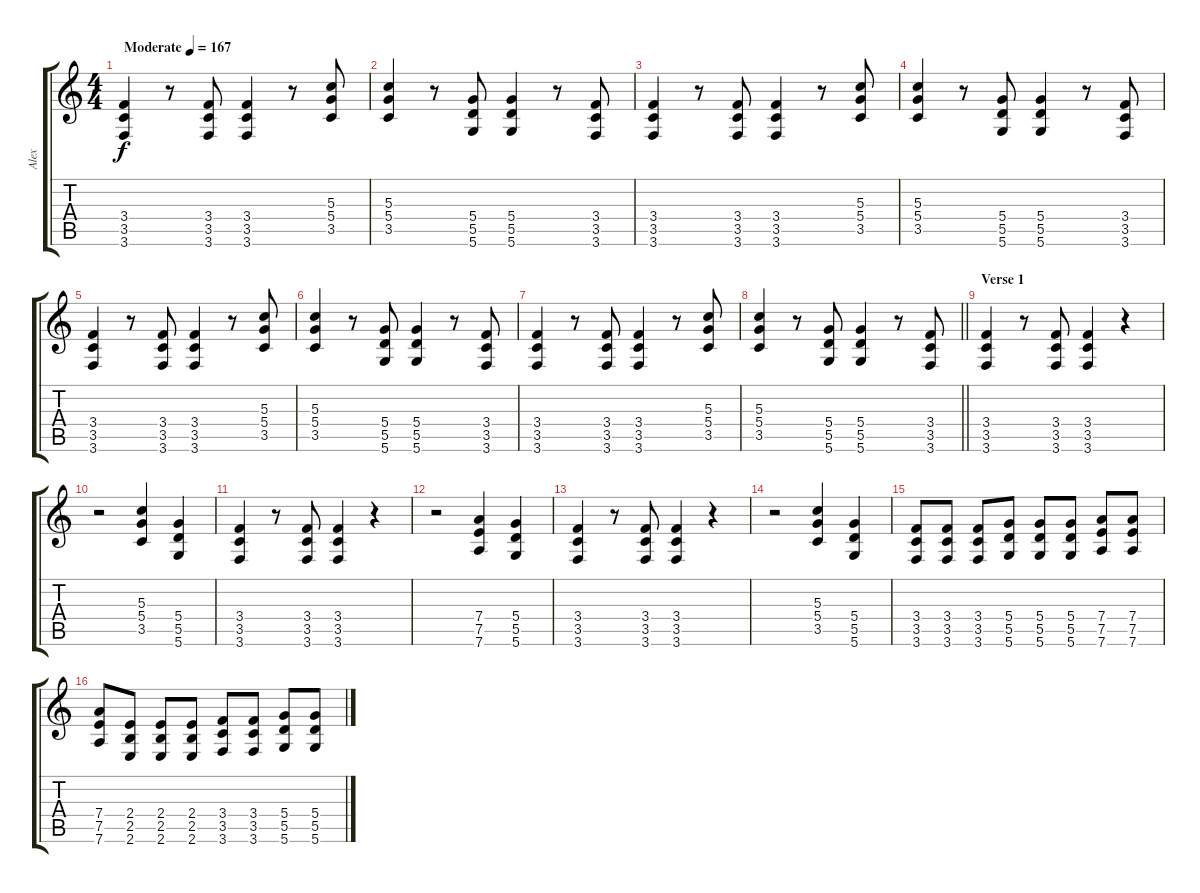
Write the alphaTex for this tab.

\track ("Alex" "Alex") {instrument overdrivenguitar}
\staff {score tabs}
\tuning (E4 B3 G3 D3 A2 D2) {hide}
\ts (4 4)
\tempo (167 "Moderate")
\clef g2
\ks c
(3.4 3.5 3.6).4{dy f instrument overdrivenguitar} r.8 (3.4 3.5 3.6).8 (3.4 3.5 3.6).4 r.8 (5.3 5.4 3.5).8 |
(5.3 5.4 3.5).4 r.8 (5.4 5.5 5.6).8 (5.4 5.5 5.6).4 r.8 (3.4 3.5 3.6).8 |
(3.4 3.5 3.6).4 r.8 (3.4 3.5 3.6).8 (3.4 3.5 3.6).4 r.8 (5.3 5.4 3.5).8 |
(5.3 5.4 3.5).4 r.8 (5.4 5.5 5.6).8 (5.4 5.5 5.6).4 r.8 (3.4 3.5 3.6).8 |
(3.4 3.5 3.6).4 r.8 (3.4 3.5 3.6).8 (3.4 3.5 3.6).4 r.8 (5.3 5.4 3.5).8 |
(5.3 5.4 3.5).4 r.8 (5.4 5.5 5.6).8 (5.4 5.5 5.6).4 r.8 (3.4 3.5 3.6).8 |
(3.4 3.5 3.6).4 r.8 (3.4 3.5 3.6).8 (3.4 3.5 3.6).4 r.8 (5.3 5.4 3.5).8 |
\barLineRight lightlight
(5.3 5.4 3.5).4 r.8 (5.4 5.5 5.6).8 (5.4 5.5 5.6).4 r.8 (3.4 3.5 3.6).8 |
\section ("" "Verse 1")
(3.4 3.5 3.6).4 r.8 (3.4 3.5 3.6).8 (3.4 3.5 3.6).4 r.4 |
r.2 (5.3 5.4 3.5).4 (5.4 5.5 5.6).4 |
(3.4 3.5 3.6).4 r.8 (3.4 3.5 3.6).8 (3.4 3.5 3.6).4 r.4 |
r.2 (7.4 7.5 7.6).4 (5.4 5.5 5.6).4 |
(3.4 3.5 3.6).4 r.8 (3.4 3.5 3.6).8 (3.4 3.5 3.6).4 r.4 |
r.2 (5.3 5.4 3.5).4 (5.4 5.5 5.6).4 |
(3.4 3.5 3.6).8 (3.4 3.5 3.6).8 (3.4 3.5 3.6).8 (5.4 5.5 5.6).8 (5.4 5.5 5.6).8 (5.4 5.5 5.6).8 (7.4 7.5 7.6).8 (7.4 7.5 7.6).8 |
(7.4 7.5 7.6).8 (2.4 2.5 2.6).8 (2.4 2.5 2.6).8 (2.4 2.5 2.6).8 (3.4 3.5 3.6).8 (3.4 3.5 3.6).8 (5.4 5.5 5.6).8 (5.4 5.5 5.6).8
